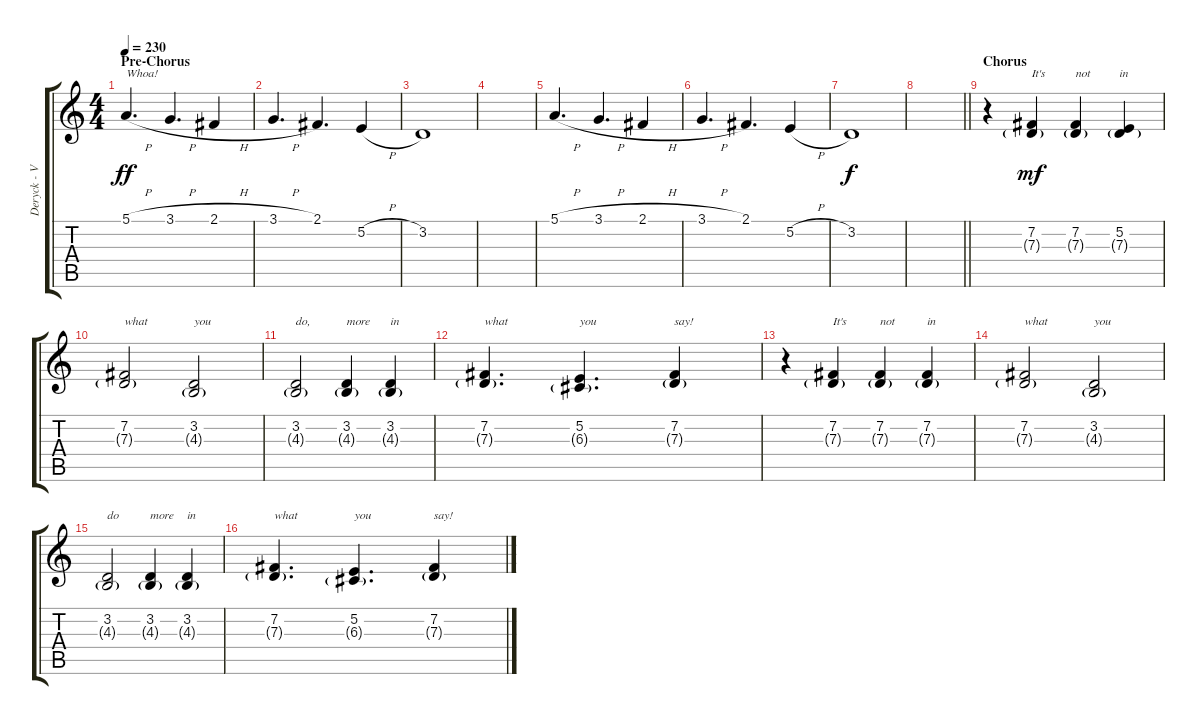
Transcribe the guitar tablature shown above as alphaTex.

\track ("Deryck - Vocal" "Deryck - V") {instrument altosax}
\staff {score tabs}
\tuning (E4 B3 G3 D3 A2 E2) {hide}
\ts (4 4)
\section ("" "Pre-Chorus")
\tempo 230
\clef g2
\ks c
5.1{h}.4{d txt "Whoa!" dy ff} 3.1{h}.4{d} 2.1{h}.4 |
3.1{h}.4{d} 2.1.4{d} 5.2{h}.4 |
3.2.1 |
|
5.1{h}.4{d} 3.1{h}.4{d} 2.1{h}.4 |
3.1{h}.4{d} 2.1.4{d} 5.2{h}.4 |
3.2.1{dy f} |
\barLineRight lightlight
|
\section ("" "Chorus")
r.4 (7.2 7.3{g}).4{txt "It's" dy mf} (7.2 7.3{g}).4{txt "not"} (5.2 7.3{g}).4{txt "in"} |
(7.2 7.3{g}).2{txt "what"} (3.2 4.3{g}).2{txt "you"} |
(3.2 4.3{g}).2{txt "do,"} (3.2 4.3{g}).4{txt "more"} (3.2 4.3{g}).4{txt "in"} |
(7.2 7.3{g}).4{d txt "what"} (5.2 6.3{g}).4{d txt "you"} (7.2 7.3{g}).4{txt "say!"} |
r.4 (7.2 7.3{g}).4{txt "It's"} (7.2 7.3{g}).4{txt "not"} (7.2 7.3{g}).4{txt "in"} |
(7.2 7.3{g}).2{txt "what"} (3.2 4.3{g}).2{txt "you"} |
(3.2 4.3{g}).2{txt "do"} (3.2 4.3{g}).4{txt "more"} (3.2 4.3{g}).4{txt "in"} |
(7.2 7.3{g}).4{d txt "what"} (5.2 6.3{g}).4{d txt "you"} (7.2 7.3{g}).4{txt "say!"}
